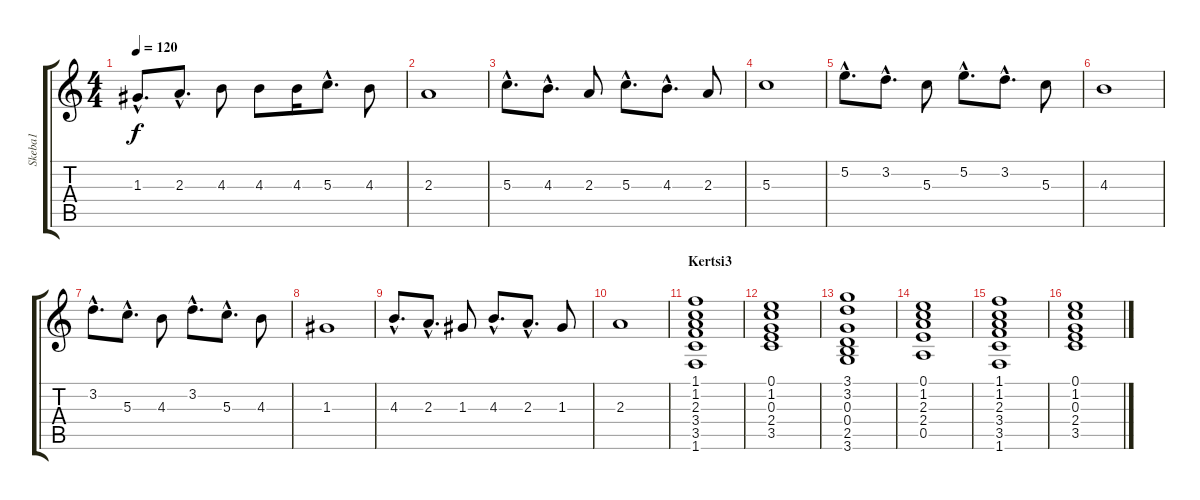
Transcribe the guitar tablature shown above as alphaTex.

\track ("Skeba1" "Skeba1") {instrument overdrivenguitar}
\staff {score tabs}
\tuning (E4 B3 G3 D3 A2 E2) {hide}
\ts (4 4)
\tempo 120
\clef g2
\ks c
1.3{hac}.8{d dy f} 2.3{hac}.8{d} 4.3.8 4.3.8 4.3.16 5.3{hac}.8{d} 4.3.8 |
2.3.1 |
5.3{hac}.8{d} 4.3{hac}.8{d} 2.3.8 5.3{hac}.8{d} 4.3{hac}.8{d} 2.3.8 |
5.3.1 |
5.2{hac}.8{d} 3.2{hac}.8{d} 5.3.8 5.2{hac}.8{d} 3.2{hac}.8{d} 5.3.8 |
4.3.1 |
3.2{hac}.8{d} 5.3{hac}.8{d} 4.3.8 3.2{hac}.8{d} 5.3{hac}.8{d} 4.3.8 |
1.3.1 |
4.3{hac}.8{d} 2.3{hac}.8{d} 1.3.8 4.3{hac}.8{d} 2.3{hac}.8{d} 1.3.8 |
2.3.1 |
\section ("" "Kertsi3")
(1.1 1.2 2.3 3.4 3.5 1.6).1{volume 13} |
(0.1 1.2 0.3 2.4 3.5).1 |
(3.1 3.2 0.3 0.4 2.5 3.6).1 |
(0.1 1.2 2.3 2.4 0.5).1 |
(1.1 1.2 2.3 3.4 3.5 1.6).1 |
(0.1 1.2 0.3 2.4 3.5).1
